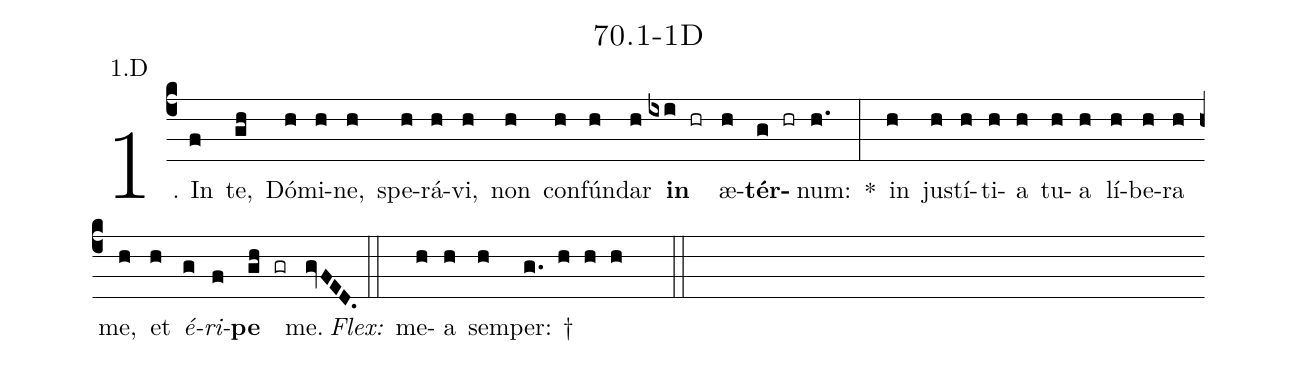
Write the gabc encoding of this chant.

name: 70.1-1D;
annotation: 1.D;
%%
(c4)1. In(f) te,(gh) Dó(h)mi(h)ne,(h) spe(h)rá(h)vi,(h) non(h) con(h)fún(h)dar(h) <b>in</b>(ixi hr) æ(h)<b>tér</b>(g hr)num:(h.) *(:) in(h) jus(h)tí(h)ti(h)a(h) tu(h)a(h) lí(h)be(h)ra(h) me,(h) et(h) <i>é</i>(g)<i>ri</i>(f)<b>pe</b>(gh gr) me.(gvFED.) (::)
<i>Flex:</i>()  me(h)a(h) sem(h)per: †(g. h h h  ::)
